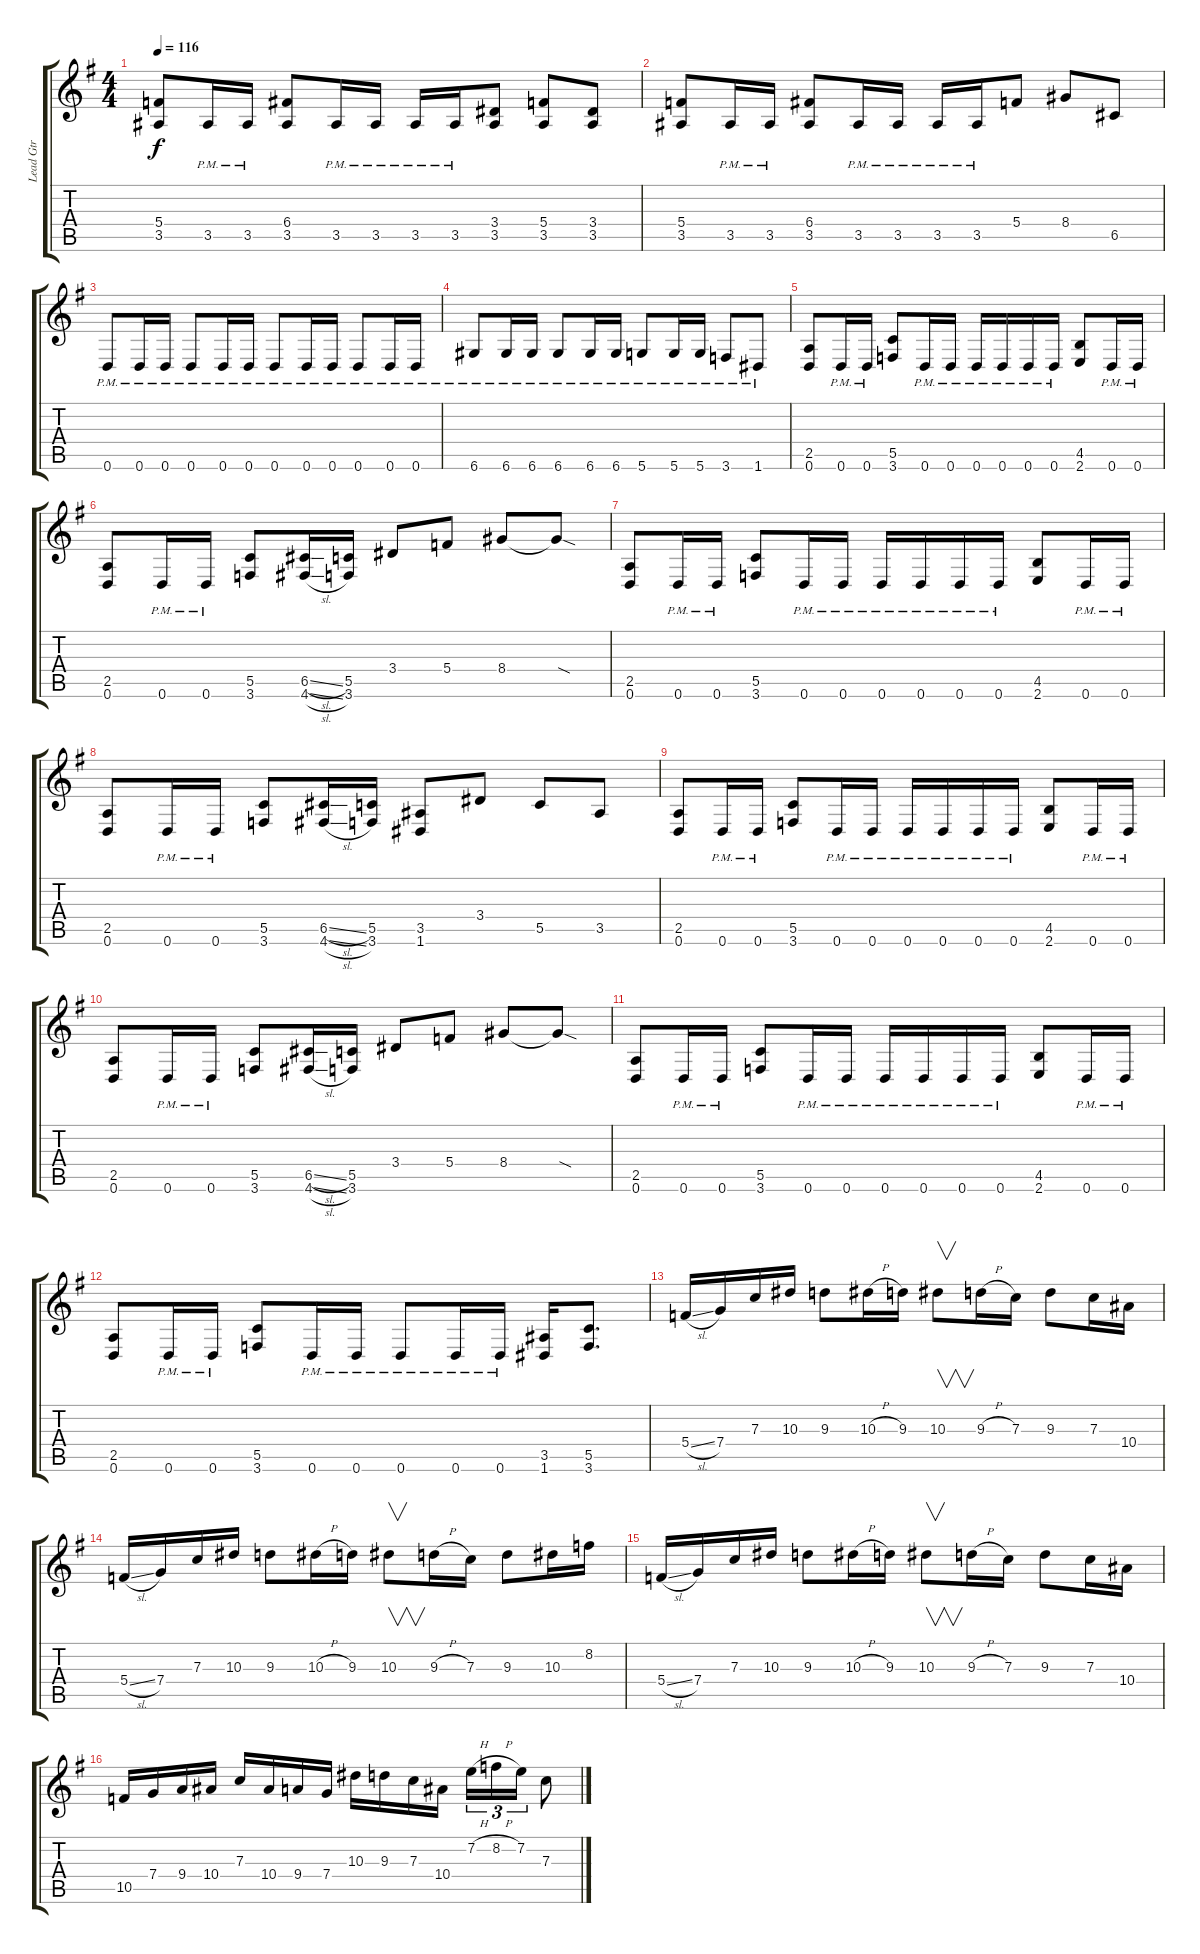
\track ("Lead Gtr" "Lead Gtr") {instrument acousticguitarsteel}
\staff {score tabs}
\tuning (D4 A3 F3 C3 G2 D2) {hide}
\ts (4 4)
\tempo 116
\clef g2
\ks eminor
(5.4 3.5).8{dy f} 3.5{pm}.16 3.5{pm}.16 (6.4 3.5).8 3.5{pm}.16 3.5{pm}.16 3.5{pm}.16 3.5{pm}.16 (3.4 3.5).8 (5.4 3.5).8 (3.4 3.5).8 |
(5.4 3.5).8 3.5{pm}.16 3.5{pm}.16 (6.4 3.5).8 3.5{pm}.16 3.5{pm}.16 3.5{pm}.16 3.5{pm}.16 5.4.8 8.4.8 6.5.8 |
0.6{pm}.8 0.6{pm}.16 0.6{pm}.16 0.6{pm}.8 0.6{pm}.16 0.6{pm}.16 0.6{pm}.8 0.6{pm}.16 0.6{pm}.16 0.6{pm}.8 0.6{pm}.16 0.6{pm}.16 |
6.6{pm}.8 6.6{pm}.16 6.6{pm}.16 6.6{pm}.8 6.6{pm}.16 6.6{pm}.16 5.6{pm}.8 5.6{pm}.16 5.6{pm}.16 3.6{pm}.8 1.6{pm}.8 |
(2.5 0.6).8 0.6{pm}.16 0.6{pm}.16 (5.5 3.6).8 0.6{pm}.16 0.6{pm}.16 0.6{pm}.16 0.6{pm}.16 0.6{pm}.16 0.6{pm}.16 (4.5 2.6).8 0.6{pm}.16 0.6{pm}.16 |
(2.5 0.6).8 0.6{pm}.16 0.6{pm}.16 (5.5 3.6).8 (6.5{sl} 4.6{sl}).16 (5.5 3.6).16 3.4.8 5.4.8 8.4.8 8.4{sod t}.8 |
(2.5 0.6).8 0.6{pm}.16 0.6{pm}.16 (5.5 3.6).8 0.6{pm}.16 0.6{pm}.16 0.6{pm}.16 0.6{pm}.16 0.6{pm}.16 0.6{pm}.16 (4.5 2.6).8 0.6{pm}.16 0.6{pm}.16 |
(2.5 0.6).8 0.6{pm}.16 0.6{pm}.16 (5.5 3.6).8 (6.5{sl} 4.6{sl}).16 (5.5 3.6).16 (3.5 1.6).8 3.4.8 5.5.8 3.5.8 |
(2.5 0.6).8 0.6{pm}.16 0.6{pm}.16 (5.5 3.6).8 0.6{pm}.16 0.6{pm}.16 0.6{pm}.16 0.6{pm}.16 0.6{pm}.16 0.6{pm}.16 (4.5 2.6).8 0.6{pm}.16 0.6{pm}.16 |
(2.5 0.6).8 0.6{pm}.16 0.6{pm}.16 (5.5 3.6).8 (6.5{sl} 4.6{sl}).16 (5.5 3.6).16 3.4.8 5.4.8 8.4.8 8.4{sod t}.8 |
(2.5 0.6).8 0.6{pm}.16 0.6{pm}.16 (5.5 3.6).8 0.6{pm}.16 0.6{pm}.16 0.6{pm}.16 0.6{pm}.16 0.6{pm}.16 0.6{pm}.16 (4.5 2.6).8 0.6{pm}.16 0.6{pm}.16 |
(2.5 0.6).8 0.6{pm}.16 0.6{pm}.16 (5.5 3.6).8 0.6{pm}.16 0.6{pm}.16 0.6{pm}.8 0.6{pm}.16 0.6{pm}.16 (3.5 1.6).16 (5.5 3.6).8{d} |
5.4{sl}.16 7.4.16 7.3.16 10.3.16 9.3.8 10.3{h}.16 9.3.16 10.3.8{v} 9.3{h}.16 7.3.16 9.3.8 7.3.16 10.4.16 |
5.4{sl}.16 7.4.16 7.3.16 10.3.16 9.3.8 10.3{h}.16 9.3.16 10.3.8{v} 9.3{h}.16 7.3.16 9.3.8 10.3.16 8.2.16 |
5.4{sl}.16 7.4.16 7.3.16 10.3.16 9.3.8 10.3{h}.16 9.3.16 10.3.8{v} 9.3{h}.16 7.3.16 9.3.8 7.3.16 10.4.16 |
10.5.16 7.4.16 9.4.16 10.4.16 7.3.16 10.4.16 9.4.16 7.4.16 10.3.16 9.3.16 7.3.16 10.4.16 7.2{h}.16{tu (3 2)} 8.2{h}.16{tu (3 2)} 7.2.16{tu (3 2)} 7.3.8
